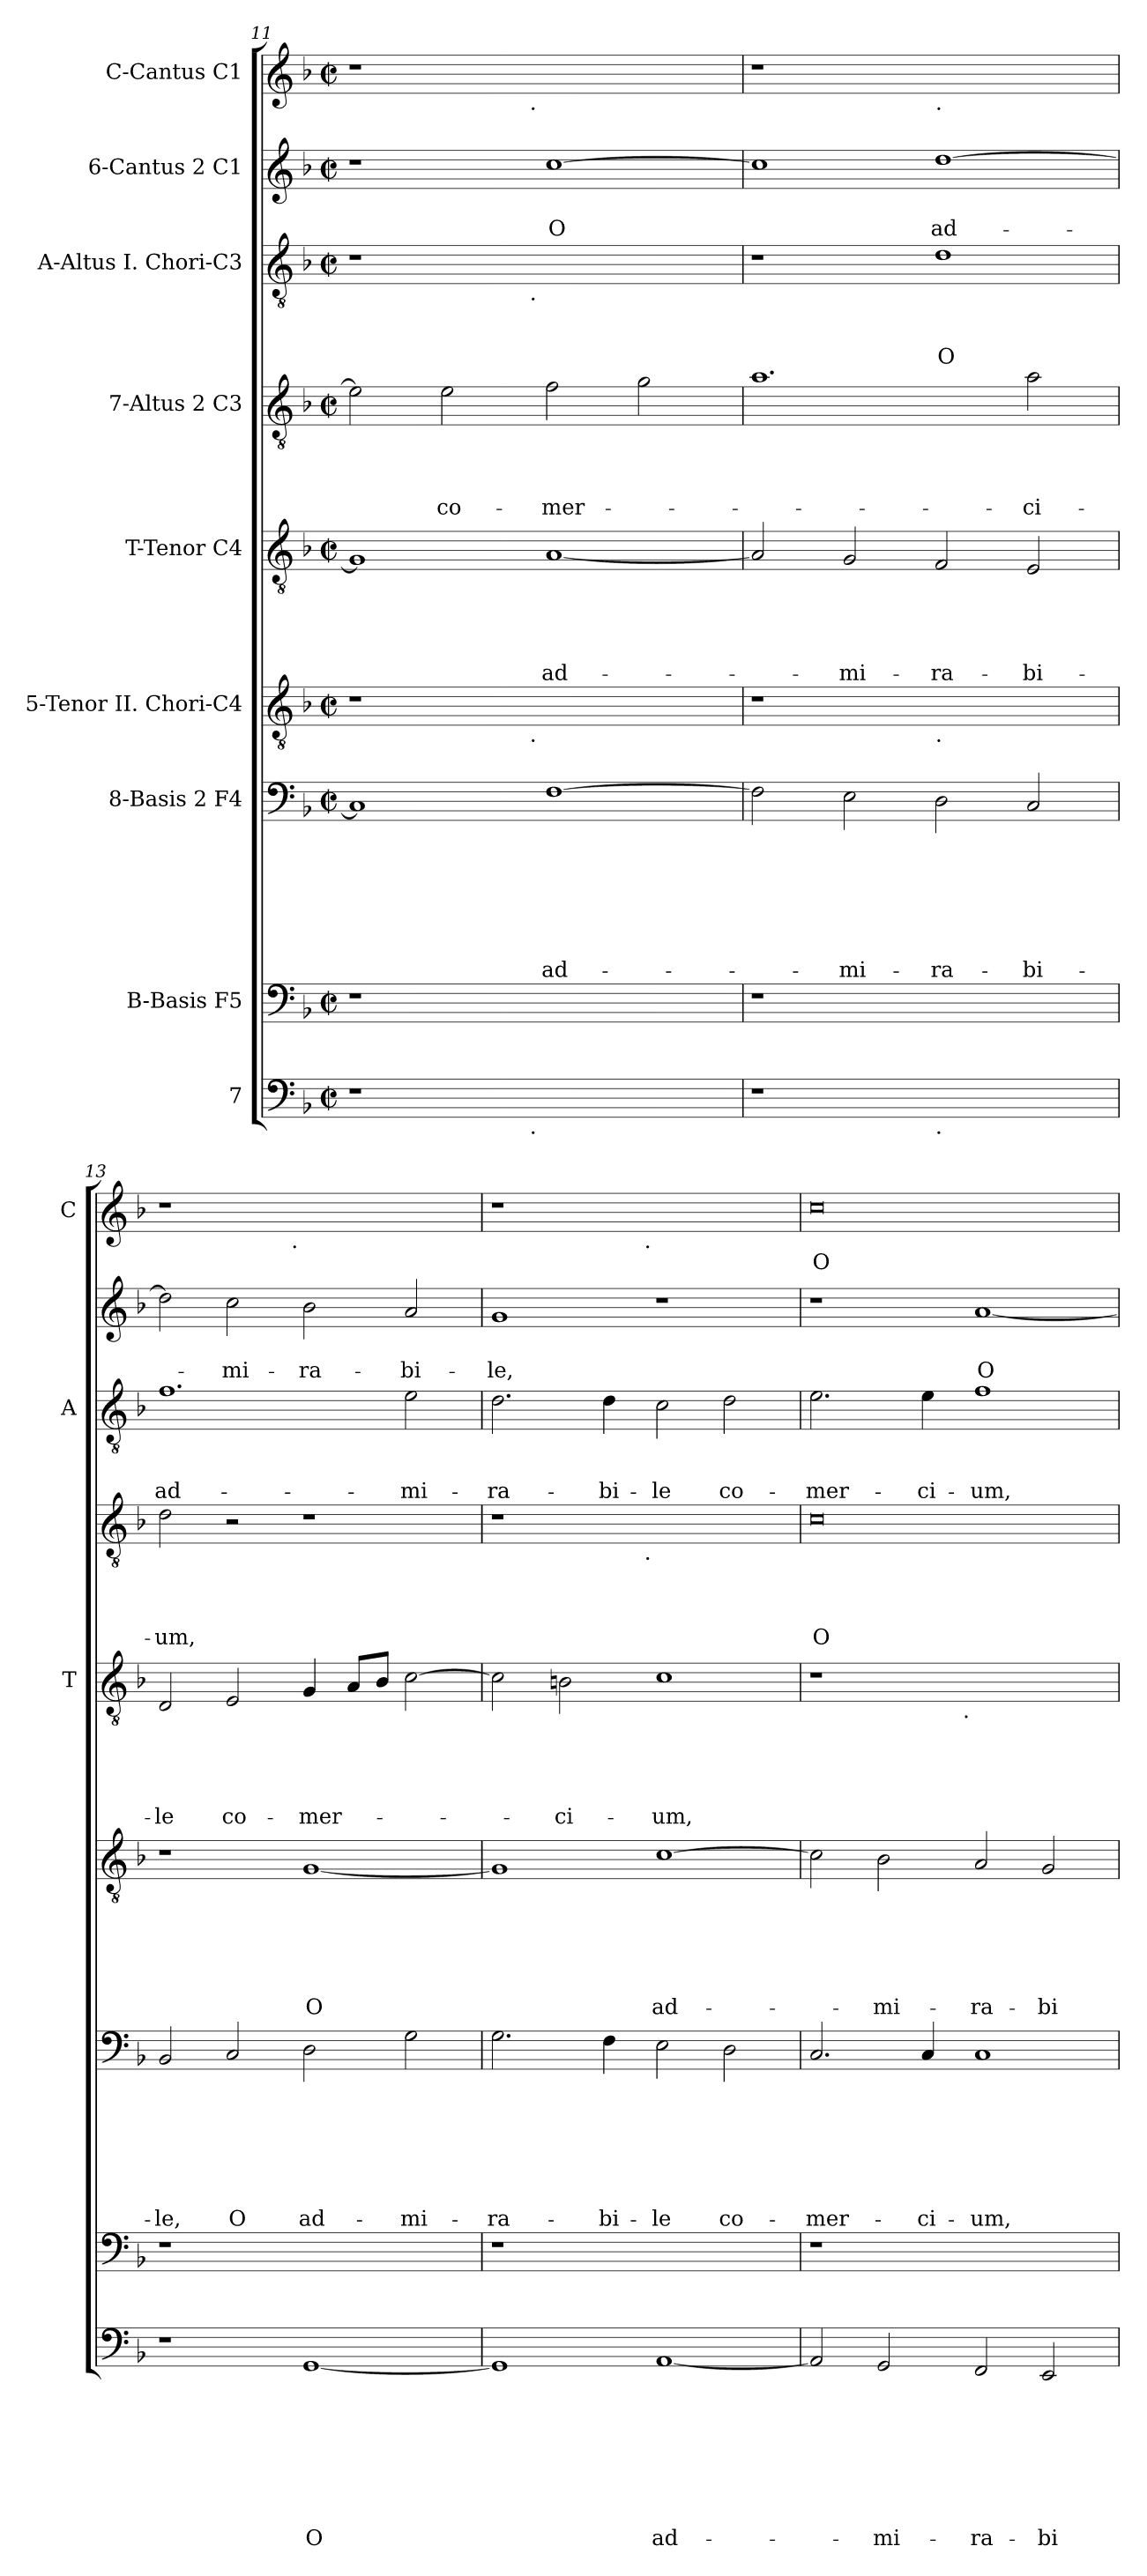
**kern	**text	**text	**text	**text	**text	**text	**text	**text	**kern	**kern	**text	**text	**text	**text	**text	**text	**text	**kern	**text	**text	**text	**text	**text	**text	**kern	**text	**text	**text	**text	**text	**kern	**text	**text	**text	**text	**kern	**text	**text	**text	**kern	**text	**text	**kern	**text
*part9	*part9	*part9	*part9	*part9	*part9	*part9	*part9	*part9	*part8	*part7	*part7	*part7	*part7	*part7	*part7	*part7	*part7	*part6	*part6	*part6	*part6	*part6	*part6	*part6	*part5	*part5	*part5	*part5	*part5	*part5	*part4	*part4	*part4	*part4	*part4	*part3	*part3	*part3	*part3	*part2	*part2	*part2	*part1	*part1
*staff9	*staff9	*staff9	*staff9	*staff9	*staff9	*staff9	*staff9	*staff9	*staff8	*staff7	*staff7	*staff7	*staff7	*staff7	*staff7	*staff7	*staff7	*staff6	*staff6	*staff6	*staff6	*staff6	*staff6	*staff6	*staff5	*staff5	*staff5	*staff5	*staff5	*staff5	*staff4	*staff4	*staff4	*staff4	*staff4	*staff3	*staff3	*staff3	*staff3	*staff2	*staff2	*staff2	*staff1	*staff1
*I"7	*	*	*	*	*	*	*	*	*I"B-Basis F5	*I"8-Basis 2 F4	*	*	*	*	*	*	*	*I"5-Tenor II. Chori-C4	*	*	*	*	*	*	*I"T-Tenor C4	*	*	*	*	*	*I"7-Altus 2 C3	*	*	*	*	*I"A-Altus I. Chori-C3	*	*	*	*I"6-Cantus 2 C1	*	*	*I"C-Cantus C1	*
*	*	*	*	*	*	*	*	*	*	*	*	*	*	*	*	*	*	*	*	*	*	*	*	*	*I'T	*	*	*	*	*	*	*	*	*	*	*I'A	*	*	*	*	*	*	*I'C	*
*clefF4	*	*	*	*	*	*	*	*	*clefF4	*clefF4	*	*	*	*	*	*	*	*clefGv2	*	*	*	*	*	*	*clefGv2	*	*	*	*	*	*clefGv2	*	*	*	*	*clefGv2	*	*	*	*clefG2	*	*	*clefG2	*
*k[b-]	*	*	*	*	*	*	*	*	*k[b-]	*k[b-]	*	*	*	*	*	*	*	*k[b-]	*	*	*	*	*	*	*k[b-]	*	*	*	*	*	*k[b-]	*	*	*	*	*k[b-]	*	*	*	*k[b-]	*	*	*k[b-]	*
*F:	*	*	*	*	*	*	*	*	*F:	*F:	*	*	*	*	*	*	*	*F:	*	*	*	*	*	*	*F:	*	*	*	*	*	*F:	*	*	*	*	*F:	*	*	*	*F:	*	*	*F:	*
*M2/2	*	*	*	*	*	*	*	*	*M2/2	*M2/2	*	*	*	*	*	*	*	*M2/2	*	*	*	*	*	*	*M2/2	*	*	*	*	*	*M2/2	*	*	*	*	*M2/2	*	*	*	*M2/2	*	*	*M2/2	*
*met(c|)	*	*	*	*	*	*	*	*	*met(c|)	*met(c|)	*	*	*	*	*	*	*	*met(c|)	*	*	*	*	*	*	*met(c|)	*	*	*	*	*	*met(c|)	*	*	*	*	*met(c|)	*	*	*	*met(c|)	*	*	*met(c|)	*
=11	=11	=11	=11	=11	=11	=11	=11	=11	=11	=11	=11	=11	=11	=11	=11	=11	=11	=11	=11	=11	=11	=11	=11	=11	=11	=11	=11	=11	=11	=11	=11	=11	=11	=11	=11	=11	=11	=11	=11	=11	=11	=11	=11	=11
*^	*	*	*	*	*	*	*	*	*	*	*	*	*	*	*	*	*	*^	*	*	*	*	*	*	*	*	*	*	*	*	*	*	*	*	*	*^	*	*	*	*	*	*	*^	*
1r	2ryy	.	.	.	.	.	.	.	.	1r	1C]	.	.	.	.	.	.	.	1r	2ryy	.	.	.	.	.	.	1G]	.	.	.	.	.	2e\]	.	.	.	.	1r	2ryy	.	.	.	1r	.	.	1r	2ryy	.
!	!	!	!	!	!	!	!	!	!	!	!	!	!	!	!	!	!	!	!	!	!	!	!	!	!	!	!	!	!	!	!	!	!	!	!	!	!LO:LY:b	!	!	!	!	!	!	!	!	!	!	!
.	4...ryy	.	.	.	.	.	.	.	.	.	.	.	.	.	.	.	.	.	.	4...ryy	.	.	.	.	.	.	.	.	.	.	.	.	2e\	.	.	.	co-	.	4...ryy	.	.	.	.	.	.	.	4...ryy	.
!	!	!	!	!	!	!	!	!	!	!	!	!	!	!	!	!	!	!	!	!	!	!	!	!	!	!	!	!	!	!	!	!	!	!	!	!	!	!	!	!	!	!	!	!	!	!	!LO:TX:b:t=.	!
!	!	!	!	!	!	!	!	!	!	!	!	!	!	!	!	!	!	!	!	!	!	!	!	!	!	!	!	!	!	!	!	!	!	!	!	!	!	!	!LO:TX:b:t=.	!	!	!	!	!	!	!	!	!
!	!	!	!	!	!	!	!	!	!	!	!	!	!	!	!	!	!	!	!	!LO:TX:b:t=.	!	!	!	!	!	!	!	!	!	!	!	!	!	!	!	!	!	!	!	!	!	!	!	!	!	!	!	!
!	!LO:TX:b:t=.	!	!	!	!	!	!	!	!	!	!	!	!	!	!	!	!	!	!	!	!	!	!	!	!	!	!	!	!	!	!	!	!	!	!	!	!	!	!	!	!	!	!	!	!	!	!	!
.	1ryy	.	.	.	.	.	.	.	.	.	.	.	.	.	.	.	.	.	.	1ryy	.	.	.	.	.	.	.	.	.	.	.	.	.	.	.	.	.	.	1ryy	.	.	.	.	.	.	.	1ryy	.
!	!	!	!	!	!	!	!	!	!	!	!	!	!	!	!	!	!	!LO:LY:b	!	!	!	!	!	!	!	!	!	!	!	!	!	!LO:LY:b:rj	!	!	!	!	!LO:LY:b	!	!	!	!	!	!	!	!LO:LY:b:rj	!	!	!
1ryy	.	.	.	.	.	.	.	.	.	1ryy	[>1F	.	.	.	.	.	.	ad-	1ryy	.	.	.	.	.	.	.	[>1A	.	.	.	.	ad-	2f\	.	.	.	-mer-	1ryy	.	.	.	.	[>1cc	.	O	1ryy	.	.
.	.	.	.	.	.	.	.	.	.	.	.	.	.	.	.	.	.	.	.	.	.	.	.	.	.	.	.	.	.	.	.	.	2g\	.	.	.	.	.	.	.	.	.	.	.	.	.	.	.
.	32ryy	.	.	.	.	.	.	.	.	.	.	.	.	.	.	.	.	.	.	32ryy	.	.	.	.	.	.	.	.	.	.	.	.	.	.	.	.	.	.	32ryy	.	.	.	.	.	.	.	32ryy	.
*v	*v	*	*	*	*	*	*	*	*	*	*	*	*	*	*	*	*	*	*v	*v	*	*	*	*	*	*	*	*	*	*	*	*	*	*	*	*	*	*v	*v	*	*	*	*	*	*	*v	*v	*
!!LO:PB:g=z
=12	=12	=12	=12	=12	=12	=12	=12	=12	=12	=12	=12	=12	=12	=12	=12	=12	=12	=12	=12	=12	=12	=12	=12	=12	=12	=12	=12	=12	=12	=12	=12	=12	=12	=12	=12	=12	=12	=12	=12	=12	=12	=12	=12	=12
1r	.	.	.	.	.	.	.	.	1r	2F\]	.	.	.	.	.	.	.	1r	.	.	.	.	.	.	2A/]	.	.	.	.	.	1.a	.	.	.	.	1r	.	.	.	1cc]	.	.	1r	.
!	!	!	!	!	!	!	!	!	!	!	!	!	!	!	!	!	!LO:LY:b	!	!	!	!	!	!	!	!	!	!	!	!	!LO:LY:b:rj	!	!	!	!	!	!	!	!	!	!	!	!	!	!
.	.	.	.	.	.	.	.	.	.	2E\	.	.	.	.	.	.	-mi-	.	.	.	.	.	.	.	2G/	.	.	.	.	-mi-	.	.	.	.	.	.	.	.	.	.	.	.	.	.
!	!	!	!	!	!	!	!	!	!	!	!	!	!	!	!	!	!	!	!	!	!	!	!	!	!	!	!	!	!	!	!	!	!	!	!	!	!	!	!	!	!	!	!LO:TX:b:t=.	!
!	!	!	!	!	!	!	!	!	!	!	!	!	!	!	!	!	!	!LO:TX:b:t=.	!	!	!	!	!	!	!	!	!	!	!	!	!	!	!	!	!	!	!	!	!	!	!	!	!	!
!LO:TX:b:t=.	!	!	!	!	!	!	!	!	!	!	!	!	!	!	!	!	!	!	!	!	!	!	!	!	!	!	!	!	!	!	!	!	!	!	!	!	!	!	!	!	!	!	!	!
!	!	!	!	!	!	!	!	!	!	!	!	!	!	!	!	!	!LO:LY:b	!	!	!	!	!	!	!	!	!	!	!	!	!LO:LY:b:rj	!	!	!	!	!	!	!	!	!LO:LY:b:rj	!	!	!LO:LY:b:rj	!	!
1ryy	.	.	.	.	.	.	.	.	1ryy	2D\	.	.	.	.	.	.	-ra-	1ryy	.	.	.	.	.	.	2F/	.	.	.	.	-ra-	.	.	.	.	.	1d	.	.	O	[>1dd	.	ad-	1ryy	.
!	!	!	!	!	!	!	!	!	!	!	!	!	!	!	!	!	!LO:LY:b	!	!	!	!	!	!	!	!	!	!	!	!	!LO:LY:b:rj	!	!	!	!	!LO:LY:b	!	!	!	!	!	!	!	!	!
.	.	.	.	.	.	.	.	.	.	2C/	.	.	.	.	.	.	-bi-	.	.	.	.	.	.	.	2E/	.	.	.	.	-bi-	2a\	.	.	.	-ci-	.	.	.	.	.	.	.	.	.
=13	=13	=13	=13	=13	=13	=13	=13	=13	=13	=13	=13	=13	=13	=13	=13	=13	=13	=13	=13	=13	=13	=13	=13	=13	=13	=13	=13	=13	=13	=13	=13	=13	=13	=13	=13	=13	=13	=13	=13	=13	=13	=13	=13	=13
!	!	!	!	!	!	!	!	!	!	!	!	!	!	!	!	!	!LO:LY:b	!	!	!	!	!	!	!	!	!	!	!	!	!LO:LY:b:rj	!	!	!	!	!LO:LY:b	!	!	!	!LO:LY:b:rj	!	!	!	!	!
*	*	*	*	*	*	*	*	*	*	*	*	*	*	*	*	*	*	*	*	*	*	*	*	*	*	*	*	*	*	*	*	*	*	*	*	*	*	*	*	*	*	*	*^	*
1r	.	.	.	.	.	.	.	.	1r	2BB-/	.	.	.	.	.	.	-le,	1r	.	.	.	.	.	.	2D/	.	.	.	.	-le	2d\	.	.	.	-um,	1.f	.	.	ad-	2dd\]	.	.	1r	2ryy	.
!	!	!	!	!	!	!	!	!	!	!	!	!	!	!	!	!	!LO:LY:b	!	!	!	!	!	!	!	!	!	!	!	!	!LO:LY:b:rj	!	!	!	!	!	!	!	!	!	!	!	!LO:LY:b:rj	!	!	!
.	.	.	.	.	.	.	.	.	.	2C/	.	.	.	.	.	.	O	.	.	.	.	.	.	.	2E/	.	.	.	.	co-	2r	.	.	.	.	.	.	.	.	2cc\	.	-mi-	.	4...ryy	.
!	!	!	!	!	!	!	!	!	!	!	!	!	!	!	!	!	!	!	!	!	!	!	!	!	!	!	!	!	!	!	!	!	!	!	!	!	!	!	!	!	!	!	!	!LO:TX:b:t=.	!
.	.	.	.	.	.	.	.	.	.	.	.	.	.	.	.	.	.	.	.	.	.	.	.	.	.	.	.	.	.	.	.	.	.	.	.	.	.	.	.	.	.	.	.	1ryy	.
!	!	!	!	!	!	!	!	!LO:LY:b:rj	!	!	!	!	!	!	!	!	!LO:LY:b	!	!	!	!	!	!	!LO:LY:b:rj	!	!	!	!	!	!LO:LY:b:rj	!	!	!	!	!	!	!	!	!	!	!	!LO:LY:b:rj	!	!	!
[<1GG	.	.	.	.	.	.	.	O	1ryy	2D\	.	.	.	.	.	.	ad-	[<1G	.	.	.	.	.	O	4G/	.	.	.	.	-mer-	1r	.	.	.	.	.	.	.	.	2b-\	.	-ra-	1ryy	.	.
.	.	.	.	.	.	.	.	.	.	.	.	.	.	.	.	.	.	.	.	.	.	.	.	.	8A/L	.	.	.	.	.	.	.	.	.	.	.	.	.	.	.	.	.	.	.	.
.	.	.	.	.	.	.	.	.	.	.	.	.	.	.	.	.	.	.	.	.	.	.	.	.	8B-/J	.	.	.	.	.	.	.	.	.	.	.	.	.	.	.	.	.	.	.	.
!	!	!	!	!	!	!	!	!	!	!	!	!	!	!	!	!	!LO:LY:b	!	!	!	!	!	!	!	!	!	!	!	!	!	!	!	!	!	!	!	!	!	!LO:LY:b:rj	!	!	!LO:LY:b:rj	!	!	!
.	.	.	.	.	.	.	.	.	.	2G\	.	.	.	.	.	.	-mi-	.	.	.	.	.	.	.	[>2c\	.	.	.	.	.	.	.	.	.	.	2e\	.	.	-mi-	2a/	.	-bi-	.	.	.
.	.	.	.	.	.	.	.	.	.	.	.	.	.	.	.	.	.	.	.	.	.	.	.	.	.	.	.	.	.	.	.	.	.	.	.	.	.	.	.	.	.	.	.	32ryy	.
=14	=14	=14	=14	=14	=14	=14	=14	=14	=14	=14	=14	=14	=14	=14	=14	=14	=14	=14	=14	=14	=14	=14	=14	=14	=14	=14	=14	=14	=14	=14	=14	=14	=14	=14	=14	=14	=14	=14	=14	=14	=14	=14	=14	=14	=14
!	!	!	!	!	!	!	!	!	!	!	!	!	!	!	!	!	!LO:LY:b	!	!	!	!	!	!	!	!	!	!	!	!	!	!	!	!	!	!	!	!	!	!LO:LY:b:rj	!	!	!LO:LY:b:rj	!	!	!
*	*	*	*	*	*	*	*	*	*	*	*	*	*	*	*	*	*	*	*	*	*	*	*	*	*	*	*	*	*	*	*^	*	*	*	*	*	*	*	*	*	*	*	*	*	*
1GG]	.	.	.	.	.	.	.	.	1r	2.G\	.	.	.	.	.	.	-ra-	1G]	.	.	.	.	.	.	2c\]	.	.	.	.	.	1r	2ryy	.	.	.	.	2.d\	.	.	-ra-	1g	.	-le,	1r	2ryy	.
!	!	!	!	!	!	!	!	!	!	!	!	!	!	!	!	!	!	!	!	!	!	!	!	!	!	!	!	!	!	!LO:LY:b:rj	!	!	!	!	!	!	!	!	!	!	!	!	!	!	!	!
.	.	.	.	.	.	.	.	.	.	.	.	.	.	.	.	.	.	.	.	.	.	.	.	.	2Bn\	.	.	.	.	-ci-	.	4...ryy	.	.	.	.	.	.	.	.	.	.	.	.	4...ryy	.
!	!	!	!	!	!	!	!	!	!	!	!	!	!	!	!	!	!LO:LY:b	!	!	!	!	!	!	!	!	!	!	!	!	!	!	!	!	!	!	!	!	!	!	!LO:LY:b:rj	!	!	!	!	!	!
.	.	.	.	.	.	.	.	.	.	4F\	.	.	.	.	.	.	-bi-	.	.	.	.	.	.	.	.	.	.	.	.	.	.	.	.	.	.	.	4d\	.	.	-bi-	.	.	.	.	.	.
!	!	!	!	!	!	!	!	!	!	!	!	!	!	!	!	!	!	!	!	!	!	!	!	!	!	!	!	!	!	!	!	!	!	!	!	!	!	!	!	!	!	!	!	!	!LO:TX:b:t=.	!
!	!	!	!	!	!	!	!	!	!	!	!	!	!	!	!	!	!	!	!	!	!	!	!	!	!	!	!	!	!	!	!	!LO:TX:b:t=.	!	!	!	!	!	!	!	!	!	!	!	!	!	!
.	.	.	.	.	.	.	.	.	.	.	.	.	.	.	.	.	.	.	.	.	.	.	.	.	.	.	.	.	.	.	.	1ryy	.	.	.	.	.	.	.	.	.	.	.	.	1ryy	.
!	!	!	!	!	!	!	!	!LO:LY:b:rj	!	!	!	!	!	!	!	!	!LO:LY:b	!	!	!	!	!	!	!LO:LY:b:rj	!	!	!	!	!	!LO:LY:b:rj	!	!	!	!	!	!	!	!	!	!LO:LY:b:rj	!	!	!	!	!	!
[<1AA	.	.	.	.	.	.	.	ad-	1ryy	2E\	.	.	.	.	.	.	-le	[>1c	.	.	.	.	.	ad-	1c	.	.	.	.	-um,	1ryy	.	.	.	.	.	2c\	.	.	-le	1r	.	.	1ryy	.	.
!	!	!	!	!	!	!	!	!	!	!	!	!	!	!	!	!	!LO:LY:b	!	!	!	!	!	!	!	!	!	!	!	!	!	!	!	!	!	!	!	!	!	!	!LO:LY:b:rj	!	!	!	!	!	!
.	.	.	.	.	.	.	.	.	.	2D\	.	.	.	.	.	.	co-	.	.	.	.	.	.	.	.	.	.	.	.	.	.	.	.	.	.	.	2d\	.	.	co-	.	.	.	.	.	.
.	.	.	.	.	.	.	.	.	.	.	.	.	.	.	.	.	.	.	.	.	.	.	.	.	.	.	.	.	.	.	.	32ryy	.	.	.	.	.	.	.	.	.	.	.	.	32ryy	.
=15	=15	=15	=15	=15	=15	=15	=15	=15	=15	=15	=15	=15	=15	=15	=15	=15	=15	=15	=15	=15	=15	=15	=15	=15	=15	=15	=15	=15	=15	=15	=15	=15	=15	=15	=15	=15	=15	=15	=15	=15	=15	=15	=15	=15	=15	=15
!	!	!	!	!	!	!	!	!	!	!	!	!	!	!	!	!	!LO:LY:b	!	!	!	!	!	!	!	!	!	!	!	!	!	!	!	!	!	!	!LO:LY:b	!	!	!	!LO:LY:b:rj	!	!	!	!	!	!LO:LY:b
*	*	*	*	*	*	*	*	*	*	*	*	*	*	*	*	*	*	*	*	*	*	*	*	*	*^	*	*	*	*	*	*v	*v	*	*	*	*	*	*	*	*	*	*	*	*v	*v	*
2AA/]	.	.	.	.	.	.	.	.	1r	2.C/	.	.	.	.	.	.	-mer-	2c\]	.	.	.	.	.	.	1r	2ryy	.	.	.	.	.	0c	.	.	.	O	2.e\	.	.	-mer-	1r	.	.	0cc	O
!	!	!	!	!	!	!	!	!LO:LY:b:rj	!	!	!	!	!	!	!	!	!	!	!	!	!	!	!	!LO:LY:b:rj	!	!	!	!	!	!	!	!	!	!	!	!	!	!	!	!	!	!	!	!	!
2GG/	.	.	.	.	.	.	.	-mi-	.	.	.	.	.	.	.	.	.	2B-\	.	.	.	.	.	-mi-	.	4...ryy	.	.	.	.	.	.	.	.	.	.	.	.	.	.	.	.	.	.	.
!	!	!	!	!	!	!	!	!	!	!	!	!	!	!	!	!	!LO:LY:b	!	!	!	!	!	!	!	!	!	!	!	!	!	!	!	!	!	!	!	!	!	!	!LO:LY:b:rj	!	!	!	!	!
.	.	.	.	.	.	.	.	.	.	4C/	.	.	.	.	.	.	-ci-	.	.	.	.	.	.	.	.	.	.	.	.	.	.	.	.	.	.	.	4e\	.	.	-ci-	.	.	.	.	.
!	!	!	!	!	!	!	!	!	!	!	!	!	!	!	!	!	!	!	!	!	!	!	!	!	!	!LO:TX:b:t=.	!	!	!	!	!	!	!	!	!	!	!	!	!	!	!	!	!	!	!
.	.	.	.	.	.	.	.	.	.	.	.	.	.	.	.	.	.	.	.	.	.	.	.	.	.	1ryy	.	.	.	.	.	.	.	.	.	.	.	.	.	.	.	.	.	.	.
!	!	!	!	!	!	!	!	!LO:LY:b:rj	!	!	!	!	!	!	!	!	!LO:LY:b	!	!	!	!	!	!	!LO:LY:b:rj	!	!	!	!	!	!	!	!	!	!	!	!	!	!	!	!LO:LY:b:rj	!	!	!LO:LY:b:rj	!	!
2FF/	.	.	.	.	.	.	.	-ra-	1ryy	1C	.	.	.	.	.	.	-um,	2A/	.	.	.	.	.	-ra-	1ryy	.	.	.	.	.	.	.	.	.	.	.	1f	.	.	-um,	[<1a	.	O	.	.
!	!	!	!	!	!	!	!	!LO:LY:b:rj	!	!	!	!	!	!	!	!	!	!	!	!	!	!	!	!LO:LY:b:rj	!	!	!	!	!	!	!	!	!	!	!	!	!	!	!	!	!	!	!	!	!
2EE/	.	.	.	.	.	.	.	-bi-	.	.	.	.	.	.	.	.	.	2G/	.	.	.	.	.	-bi-	.	.	.	.	.	.	.	.	.	.	.	.	.	.	.	.	.	.	.	.	.
.	.	.	.	.	.	.	.	.	.	.	.	.	.	.	.	.	.	.	.	.	.	.	.	.	.	32ryy	.	.	.	.	.	.	.	.	.	.	.	.	.	.	.	.	.	.	.
*	*	*	*	*	*	*	*	*	*	*	*	*	*	*	*	*	*	*	*	*	*	*	*	*	*v	*v	*	*	*	*	*	*	*	*	*	*	*	*	*	*	*	*	*	*	*
=	=	=	=	=	=	=	=	=	=	=	=	=	=	=	=	=	=	=	=	=	=	=	=	=	=	=	=	=	=	=	=	=	=	=	=	=	=	=	=	=	=	=	=	=
*-	*-	*-	*-	*-	*-	*-	*-	*-	*-	*-	*-	*-	*-	*-	*-	*-	*-	*-	*-	*-	*-	*-	*-	*-	*-	*-	*-	*-	*-	*-	*-	*-	*-	*-	*-	*-	*-	*-	*-	*-	*-	*-	*-	*-
